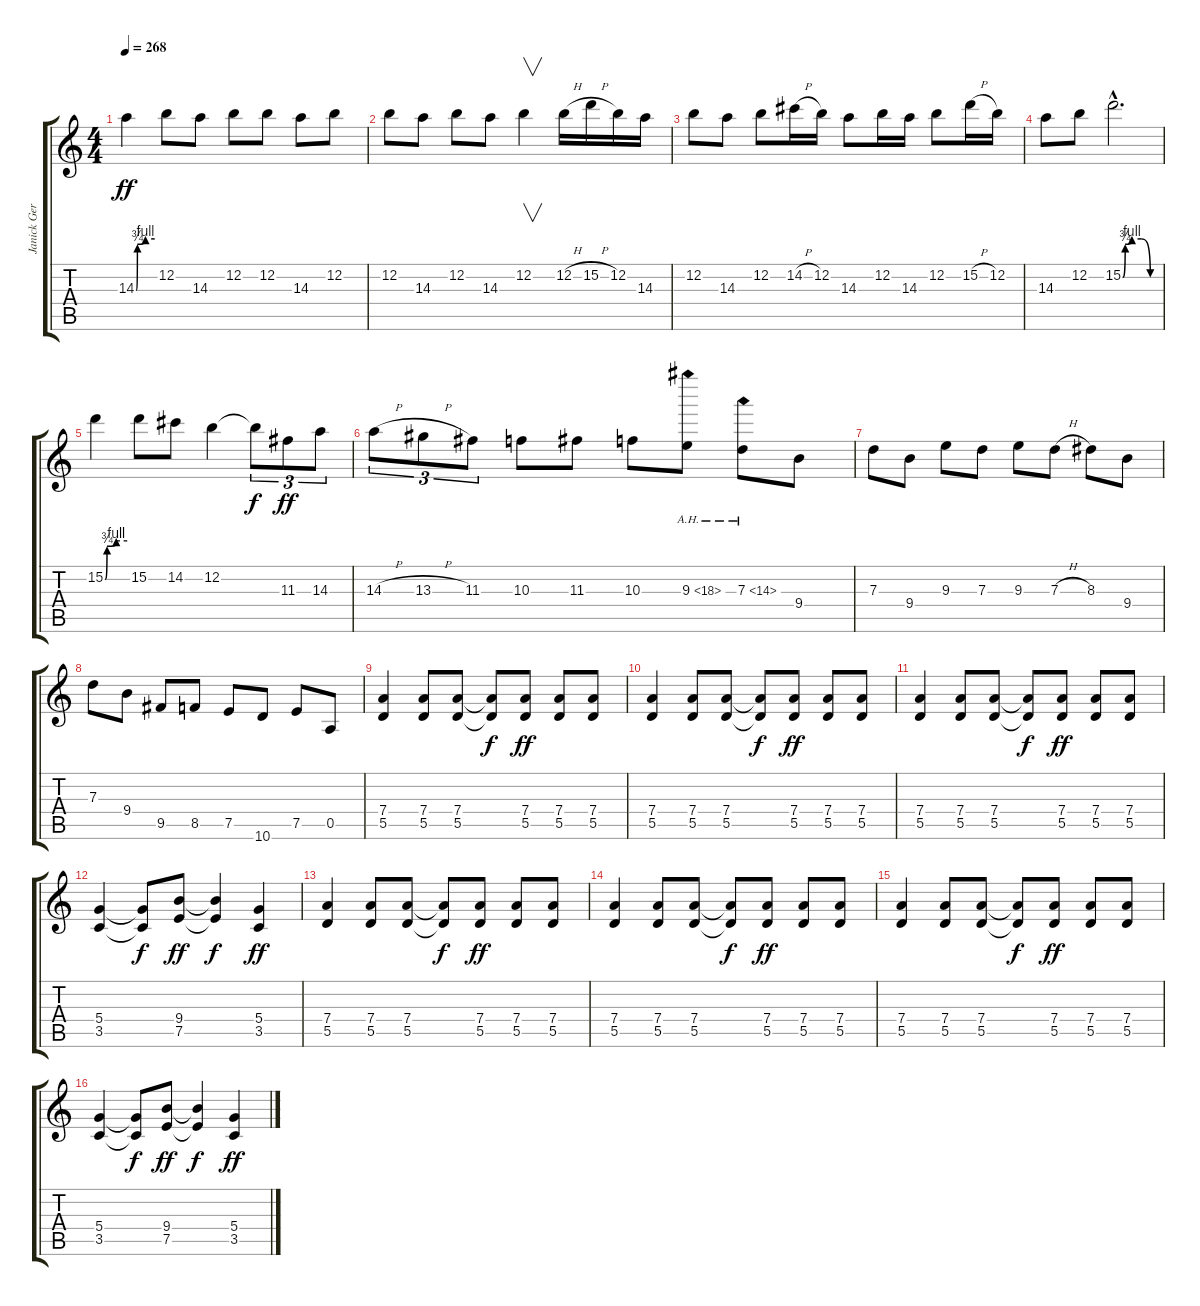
\track ("Janick Gers" "Janick Ger") {instrument overdrivenguitar}
\staff {score tabs}
\tuning (E4 B3 G3 D3 A2 E2) {hide}
\ts (4 4)
\tempo 268
\clef g2
\ks c
14.3{be (custom 0 0 4 3 30 4 60 4)}.4{dy ff} 12.2.8 14.3.8 12.2.8 12.2.8 14.3.8 12.2.8 |
12.2.8 14.3.8 12.2.8 14.3.8 12.2.4{v} 12.2{h}.16 15.2{h}.16 12.2.16 14.3.16 |
12.2.8 14.3.8 12.2.8 14.2{h}.16 12.2.16 14.3.8 12.2.16 14.3.16 12.2.8 15.2{h}.16 12.2.16 |
14.3.8 12.2.8 15.2{be (custom 0 0 4 3 15 4 30 4 45 0 60 0) hac}.2{d} |
15.2{be (custom 0 0 5 3 30 4 60 4)}.4 15.2.8 14.2.8 12.2.4 12.2{t}.8{tu (3 2) dy f} 11.3.8{tu (3 2) dy ff} 14.3.8{tu (3 2)} |
14.3{h}.8{tu (3 2)} 13.3{h}.8{tu (3 2)} 11.3.8{tu (3 2)} 10.3.8 11.3.8 10.3.8 9.3{ah 9}.8 7.3{ah 7}.8 9.4.8 |
7.3.8 9.4.8 9.3.8 7.3.8 9.3.8 7.3{h}.8 8.3.8 9.4.8 |
7.3.8 9.4.8 9.5.8 8.5.8 7.5.8 10.6.8 7.5.8 0.5.8 |
(7.4 5.5).4{volume 12} (7.4 5.5).8 (7.4 5.5).8 (7.4{t} 5.5{t}).8{dy f} (7.4 5.5).8{dy ff} (7.4 5.5).8 (7.4 5.5).8 |
(7.4 5.5).4 (7.4 5.5).8 (7.4 5.5).8 (7.4{t} 5.5{t}).8{dy f} (7.4 5.5).8{dy ff} (7.4 5.5).8 (7.4 5.5).8 |
(7.4 5.5).4 (7.4 5.5).8 (7.4 5.5).8 (7.4{t} 5.5{t}).8{dy f} (7.4 5.5).8{dy ff} (7.4 5.5).8 (7.4 5.5).8 |
(5.4 3.5).4 (5.4{t} 3.5{t}).8{dy f} (9.4 7.5).8{dy ff} (9.4{t} 7.5{t}).4{dy f} (5.4 3.5).4{dy ff} |
(7.4 5.5).4 (7.4 5.5).8 (7.4 5.5).8 (7.4{t} 5.5{t}).8{dy f} (7.4 5.5).8{dy ff} (7.4 5.5).8 (7.4 5.5).8 |
(7.4 5.5).4 (7.4 5.5).8 (7.4 5.5).8 (7.4{t} 5.5{t}).8{dy f} (7.4 5.5).8{dy ff} (7.4 5.5).8 (7.4 5.5).8 |
(7.4 5.5).4 (7.4 5.5).8 (7.4 5.5).8 (7.4{t} 5.5{t}).8{dy f} (7.4 5.5).8{dy ff} (7.4 5.5).8 (7.4 5.5).8 |
(5.4 3.5).4 (5.4{t} 3.5{t}).8{dy f} (9.4 7.5).8{dy ff} (9.4{t} 7.5{t}).4{dy f} (5.4 3.5).4{dy ff}
